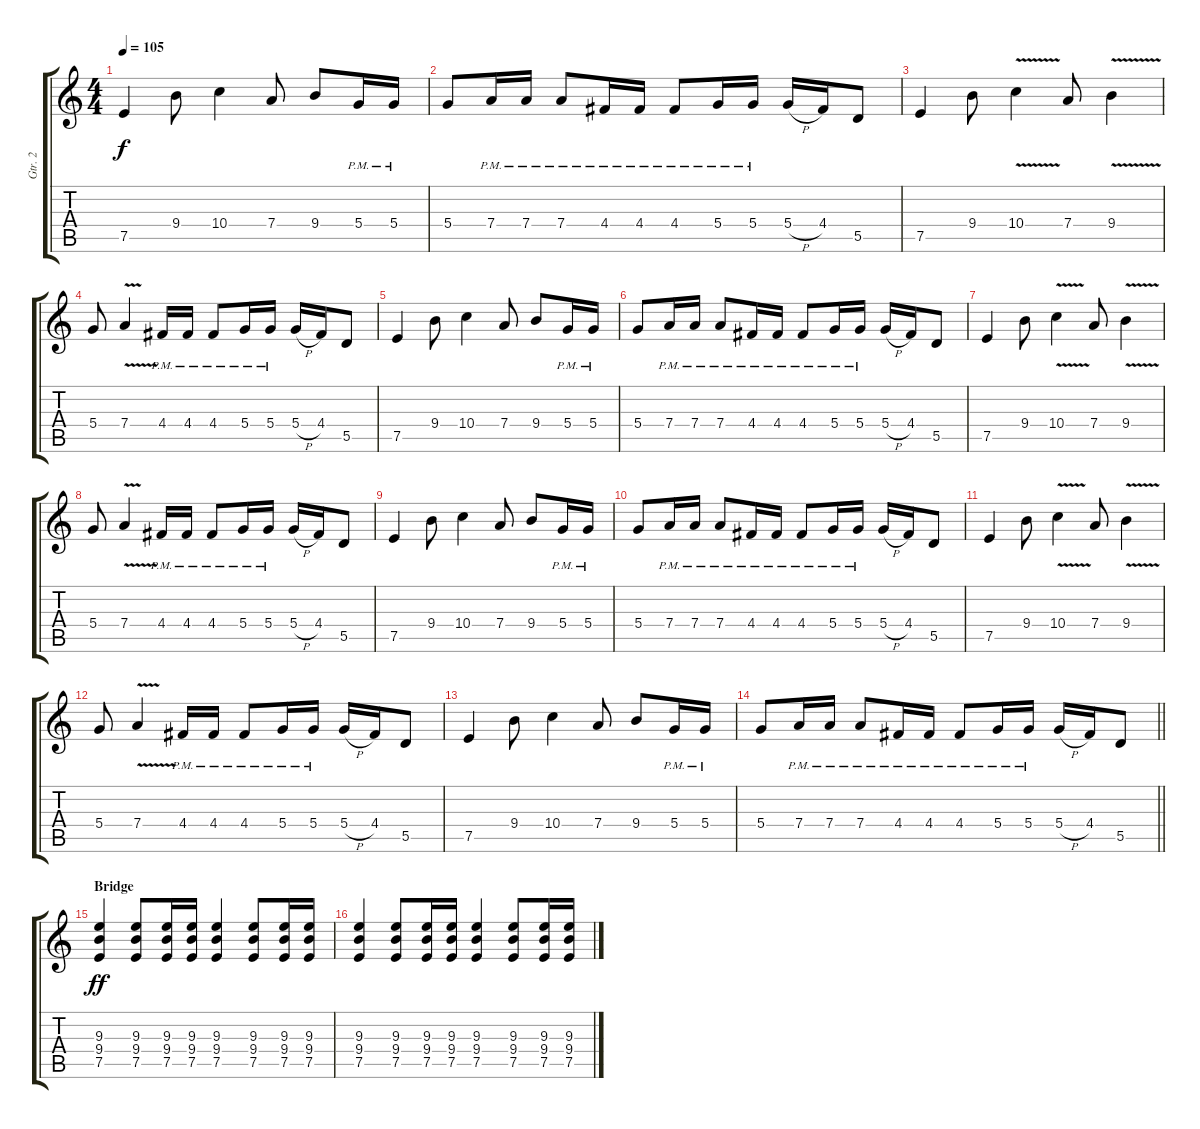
\track ("Gtr. 2" "Gtr. 2") {instrument electricguitarclean}
\staff {score tabs}
\tuning (E4 B3 G3 D3 A2 E2) {hide}
\ts (4 4)
\tempo 105
\clef g2
\ks c
7.5.4{dy f} 9.4.8 10.4.4 7.4.8 9.4.8 5.4{pm}.16 5.4{pm}.16 |
5.4.8 7.4{pm}.16 7.4{pm}.16 7.4{pm}.8 4.4{pm}.16 4.4{pm}.16 4.4{pm}.8 5.4{pm}.16 5.4{pm}.16 5.4{h}.16 4.4.16 5.5.8 |
7.5.4 9.4.8 10.4{v}.4 7.4.8 9.4{v}.4 |
5.4.8 7.4{v}.4 4.4{pm}.16 4.4{pm}.16 4.4{pm}.8 5.4{pm}.16 5.4{pm}.16 5.4{h}.16 4.4.16 5.5.8 |
7.5.4 9.4.8 10.4.4 7.4.8 9.4.8 5.4{pm}.16 5.4{pm}.16 |
5.4.8 7.4{pm}.16 7.4{pm}.16 7.4{pm}.8 4.4{pm}.16 4.4{pm}.16 4.4{pm}.8 5.4{pm}.16 5.4{pm}.16 5.4{h}.16 4.4.16 5.5.8 |
7.5.4 9.4.8 10.4{v}.4 7.4.8 9.4{v}.4 |
5.4.8 7.4{v}.4 4.4{pm}.16 4.4{pm}.16 4.4{pm}.8 5.4{pm}.16 5.4{pm}.16 5.4{h}.16 4.4.16 5.5.8 |
7.5.4 9.4.8 10.4.4 7.4.8 9.4.8 5.4{pm}.16 5.4{pm}.16 |
5.4.8 7.4{pm}.16 7.4{pm}.16 7.4{pm}.8 4.4{pm}.16 4.4{pm}.16 4.4{pm}.8 5.4{pm}.16 5.4{pm}.16 5.4{h}.16 4.4.16 5.5.8 |
7.5.4 9.4.8 10.4{v}.4 7.4.8 9.4{v}.4 |
5.4.8 7.4{v}.4 4.4{pm}.16 4.4{pm}.16 4.4{pm}.8 5.4{pm}.16 5.4{pm}.16 5.4{h}.16 4.4.16 5.5.8 |
7.5.4 9.4.8 10.4.4 7.4.8 9.4.8 5.4{pm}.16 5.4{pm}.16 |
\barLineRight lightlight
5.4.8 7.4{pm}.16 7.4{pm}.16 7.4{pm}.8 4.4{pm}.16 4.4{pm}.16 4.4{pm}.8 5.4{pm}.16 5.4{pm}.16 5.4{h}.16 4.4.16 5.5.8 |
\section ("" "Bridge")
(9.3 9.4 7.5).4{dy ff} (9.3 9.4 7.5).8 (9.3 9.4 7.5).16 (9.3 9.4 7.5).16 (9.3 9.4 7.5).4 (9.3 9.4 7.5).8 (9.3 9.4 7.5).16 (9.3 9.4 7.5).16 |
(9.3 9.4 7.5).4 (9.3 9.4 7.5).8 (9.3 9.4 7.5).16 (9.3 9.4 7.5).16 (9.3 9.4 7.5).4 (9.3 9.4 7.5).8 (9.3 9.4 7.5).16 (9.3 9.4 7.5).16
